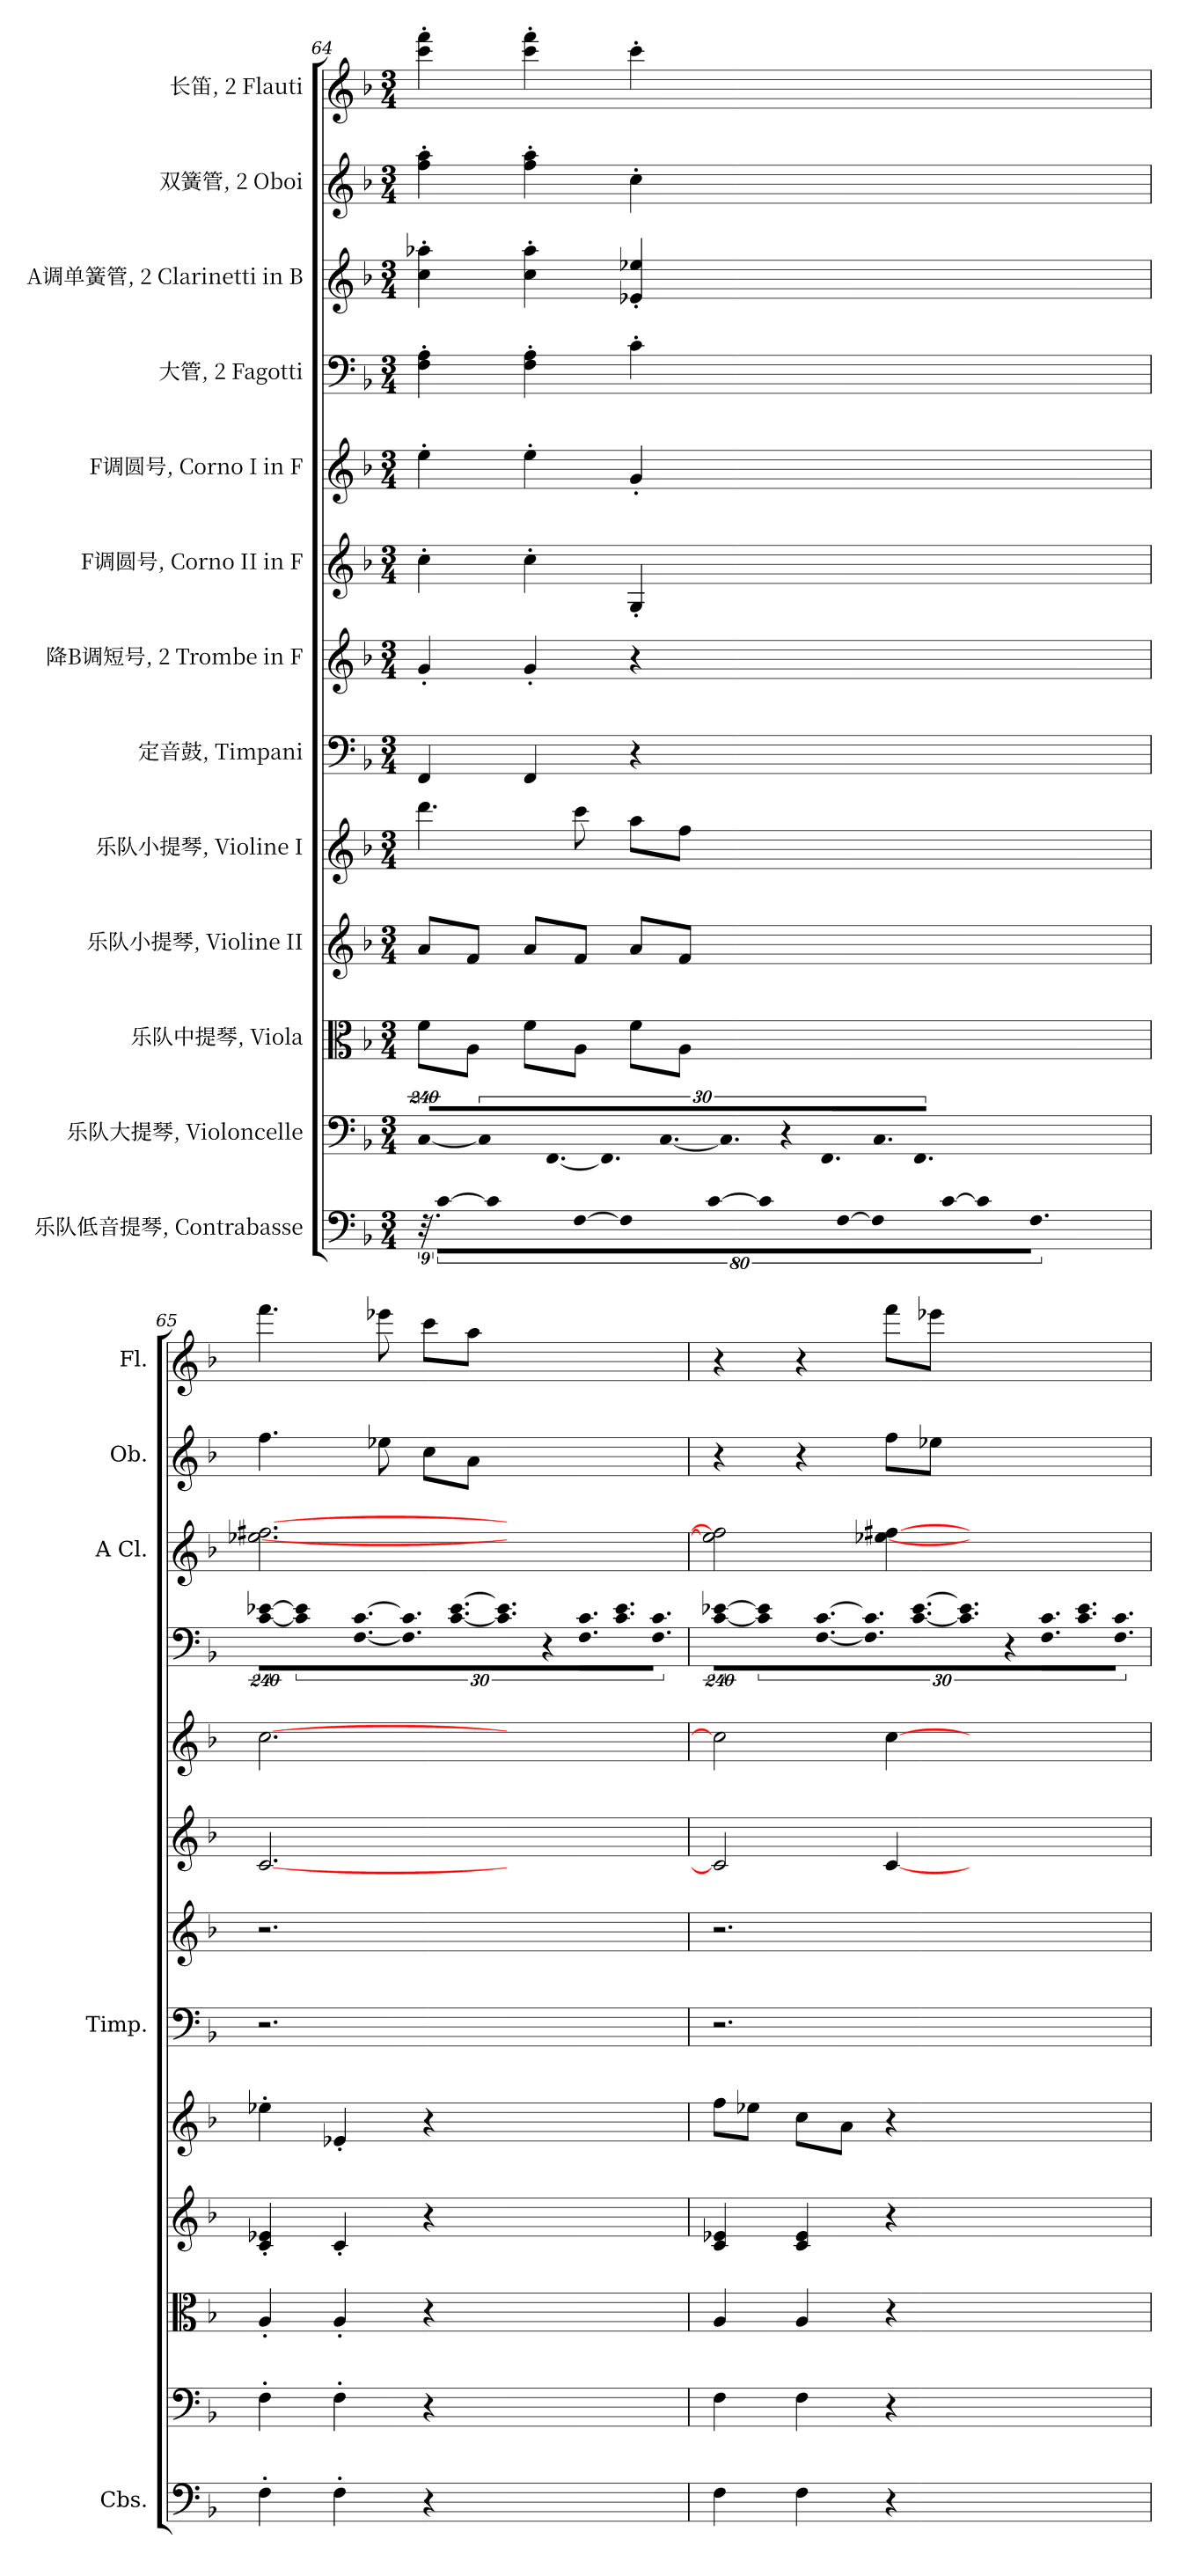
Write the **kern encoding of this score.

**kern	**kern	**kern	**kern	**kern	**kern	**kern	**kern	**kern	**kern	**kern	**kern	**kern
*part13	*part12	*part11	*part10	*part9	*part8	*part7	*part6	*part5	*part4	*part3	*part2	*part1
*staff13	*staff12	*staff11	*staff10	*staff9	*staff8	*staff7	*staff6	*staff5	*staff4	*staff3	*staff2	*staff1
*I"乐队低音提琴, Contrabasse	*I"乐队大提琴, Violoncelle	*I"乐队中提琴, Viola	*I"乐队小提琴, Violine II	*I"乐队小提琴, Violine I	*I"定音鼓, Timpani	*I"降B调短号, 2 Trombe in F	*I"F调圆号, Corno II in F	*I"F调圆号, Corno I in F	*I"大管, 2 Fagotti	*I"A调单簧管, 2 Clarinetti in B	*I"双簧管, 2 Oboi	*I"长笛, 2 Flauti
*I'Cbs.	*	*	*	*	*I'Timp.	*	*	*	*	*I'A Cl.	*I'Ob.	*I'Fl.
*clefF4	*clefF4	*clefC3	*clefG2	*clefG2	*clefF4	*clefG2	*clefG2	*clefG2	*clefF4	*clefG2	*clefG2	*clefG2
*ITrd7c12	*	*	*	*	*	*ITrd1c2	*ITrd4c7	*ITrd4c7	*	*ITrd2c3	*	*
*k[b-]	*k[b-]	*k[b-]	*k[b-]	*k[b-]	*k[b-]	*k[b-e-a-]	*k[b-e-]	*k[b-e-]	*k[b-]	*k[f#c#]	*k[b-]	*k[b-]
*M3/4	*M3/4	*M3/4	*M3/4	*M3/4	*M3/4	*M3/4	*M3/4	*M3/4	*M3/4	*M3/4	*M3/4	*M3/4
*MM96	*MM96	*MM96	*MM96	*MM96	*MM96	*MM96	*MM96	*MM96	*MM96	*MM96	*MM96	*MM96
=64	=64	=64	=64	=64	=64	=64	=64	=64	=64	=64	=64	=64
!	!LO:N:vis=8	!	!	!	!	!	!	!	!	!	!	!
36.r	[960%137C/L	8f\L	8a/L	4.ddd\	4FF/	4f'/	4f'\	4a'\	4F\' 4A\'	4a\' 4ffn\'	4ff\' 4aa\'	4ccc\' 4fff\'
!LO:N:vis=8	!	!	!	!	!	!	!	!	!	!	!	!
[640%71C\L	.	.	.	.	.	.	.	.	.	.	.	.
.	.	8A\J	8f/J	.	.	.	.	.	.	.	.	.
!	!LO:N:vis=256%9	!	!	!	!	!	!	!	!	!	!	!
.	960%17C/KLL]	.	.	.	.	.	.	.	.	.	.	.
!LO:N:vis=64	!	!	!	!	!	!	!	!	!	!	!	!
640%9C\KKK]	.	.	.	.	.	.	.	.	.	.	.	.
.	1920ryy	.	.	.	.	.	.	.	.	.	.	.
!	!LO:N:vis=32.	!	!	!	!	!	!	!	!	!	!	!
.	[1920%103FF/	.	.	.	.	.	.	.	.	.	.	.
!LO:N:vis=8	!	!	!	!	!	!	!	!	!	!	!	!
[640%71FF\	.	.	.	.	.	.	.	.	.	.	.	.
!	!LO:N:vis=32.	!	!	!	!	!	!	!	!	!	!	!
.	1920%103FF/]	.	.	.	.	.	.	.	.	.	.	.
*	*	*	*	*	*	*	*	*	*	*	*	*MM105
.	.	8f\L	8a/L	.	4FF/	4f'/	4f'\	4a'\	4F\' 4A\'	4a\' 4ff\'	4ff\' 4aa\'	4ccc\' 4fff\'
!	!LO:N:vis=32.	!	!	!	!	!	!	!	!	!	!	!
.	[1920%103C/	.	.	.	.	.	.	.	.	.	.	.
!LO:N:vis=64	!	!	!	!	!	!	!	!	!	!	!	!
640%9FF\KKK]	.	.	.	.	.	.	.	.	.	.	.	.
!LO:N:vis=8	!	!	!	!	!	!	!	!	!	!	!	!
[640%71C\	.	.	.	.	.	.	.	.	.	.	.	.
!	!LO:N:vis=32.	!	!	!	!	!	!	!	!	!	!	!
.	1920%103C/JJJ]	.	.	.	.	.	.	.	.	.	.	.
.	.	8A\J	8f/J	8ccc\	.	.	.	.	.	.	.	.
!	!LO:N:vis=32.	!	!	!	!	!	!	!	!	!	!	!
.	1920%103r	.	.	.	.	.	.	.	.	.	.	.
!LO:N:vis=64	!	!	!	!	!	!	!	!	!	!	!	!
640%9C\KKK]	.	.	.	.	.	.	.	.	.	.	.	.
!LO:N:vis=8	!	!	!	!	!	!	!	!	!	!	!	!
[640%71FF\	.	.	.	.	.	.	.	.	.	.	.	.
!	!LO:N:vis=16.	!	!	!	!	!	!	!	!	!	!	!
.	960%103FF/LL	.	.	.	.	.	.	.	.	.	.	.
*	*	*	*	*	*	*	*	*	*	*	*	*MM111
.	.	8f\L	8a/L	8aa\L	4r	4r	4C'/	4c'/	4c'\	4cn/' 4ccn/'	4cc'\	4ccc'\
!LO:N:vis=64	!	!	!	!	!	!	!	!	!	!	!	!
640%9FF\KKK]	.	.	.	.	.	.	.	.	.	.	.	.
!	!LO:N:vis=16.	!	!	!	!	!	!	!	!	!	!	!
.	960%103C/	.	.	.	.	.	.	.	.	.	.	.
!LO:N:vis=8	!	!	!	!	!	!	!	!	!	!	!	!
[640%71C\	.	.	.	.	.	.	.	.	.	.	.	.
.	.	8A\J	8f/J	8ff\J	.	.	.	.	.	.	.	.
!	!LO:N:vis=16.	!	!	!	!	!	!	!	!	!	!	!
.	960%103FF/JJ	.	.	.	.	.	.	.	.	.	.	.
!LO:N:vis=64	!	!	!	!	!	!	!	!	!	!	!	!
640%9C\KKL]	.	.	.	.	.	.	.	.	.	.	.	.
18.FF\JJ	.	.	.	.	.	.	.	.	.	.	.	.
960ryy	.	960ryy	960ryy	960ryy	960ryy	960ryy	960ryy	960ryy	960ryy	960ryy	960ryy	960ryy
!!LO:PB:g=z
=65	=65	=65	=65	=65	=65	=65	=65	=65	=65	=65	=65	=65
*	*	*	*	*	*	*	*	*	*	*	*	*MM95
!	!	!	!	!	!	!	!	!	!LO:N:vis=8	!	!	!
4FF'\	4F'\	4A'/	4c/' 4e-X/'	4ee-X'\	2.r	2.r	[2.F/	[2.f\	[960%137c\ [960%137e-X\L	[2.ccn\ [2.dd#X\	4.ff\	4.fff\
!	!	!	!	!	!	!	!	!	!LO:N:vis=256%9	!	!	!
.	.	.	.	.	.	.	.	.	960%17c\] 960%17e-\]KLL	.	.	.
.	.	.	.	.	.	.	.	.	1920ryy	.	.	.
!	!	!	!	!	!	!	!	!	!LO:N:vis=32.	!	!	!
.	.	.	.	.	.	.	.	.	[1920%103F\ [1920%103c\	.	.	.
!	!	!	!	!	!	!	!	!	!LO:N:vis=32.	!	!	!
.	.	.	.	.	.	.	.	.	1920%103F\] 1920%103c\]	.	.	.
4FF'\	4F'\	4A'/	4c'/	4e-X'/	.	.	.	.	.	.	.	.
!	!	!	!	!	!	!	!	!	!LO:N:vis=32.	!	!	!
.	.	.	.	.	.	.	.	.	[1920%103c\ [1920%103e-\	.	.	.
!	!	!	!	!	!	!	!	!	!LO:N:vis=32.	!	!	!
.	.	.	.	.	.	.	.	.	1920%103c\] 1920%103e-\]JJJ	.	.	.
.	.	.	.	.	.	.	.	.	.	.	8ee-X\	8eee-X\
!	!	!	!	!	!	!	!	!	!LO:N:vis=32.	!	!	!
.	.	.	.	.	.	.	.	.	1920%103r	.	.	.
!	!	!	!	!	!	!	!	!	!LO:N:vis=16.	!	!	!
.	.	.	.	.	.	.	.	.	960%103F\ 960%103c\LL	.	.	.
*	*	*	*	*	*	*	*	*	*	*	*	*MM107
4r	4r	4r	4r	4r	.	.	.	.	.	.	8cc\L	8ccc\L
!	!	!	!	!	!	!	!	!	!LO:N:vis=16.	!	!	!
.	.	.	.	.	.	.	.	.	960%103c\ 960%103e-\	.	.	.
.	.	.	.	.	.	.	.	.	.	.	8a\J	8aa\J
!	!	!	!	!	!	!	!	!	!LO:N:vis=16.	!	!	!
.	.	.	.	.	.	.	.	.	960%103F\ 960%103c\JJ	.	.	.
960ryy	960ryy	960ryy	960ryy	960ryy	960ryy	960ryy	960ryy	960ryy	.	960ryy	960ryy	960ryy
=66	=66	=66	=66	=66	=66	=66	=66	=66	=66	=66	=66	=66
*	*	*	*	*	*	*	*	*	*	*	*	*MM96
!	!	!	!	!	!	!	!	!	!LO:N:vis=8	!	!	!
4FF\	4F\	4A/	4c/ 4e-X/	8ff\L	2.r	2.r	2F/]	2f\]	[960%137c\ [960%137e-X\L	2cc\] 2dd#\]	4r	4r
.	.	.	.	8ee-X\J	.	.	.	.	.	.	.	.
!	!	!	!	!	!	!	!	!	!LO:N:vis=256%9	!	!	!
.	.	.	.	.	.	.	.	.	960%17c\] 960%17e-\]KLL	.	.	.
.	.	.	.	.	.	.	.	.	1920ryy	.	.	.
!	!	!	!	!	!	!	!	!	!LO:N:vis=32.	!	!	!
.	.	.	.	.	.	.	.	.	[1920%103F\ [1920%103c\	.	.	.
!	!	!	!	!	!	!	!	!	!LO:N:vis=32.	!	!	!
.	.	.	.	.	.	.	.	.	1920%103F\] 1920%103c\]	.	.	.
*	*	*	*	*	*	*	*	*	*	*	*	*MM102
4FF\	4F\	4A/	4c/ 4e-/	8cc\L	.	.	.	.	.	.	4r	4r
!	!	!	!	!	!	!	!	!	!LO:N:vis=32.	!	!	!
.	.	.	.	.	.	.	.	.	[1920%103c\ [1920%103e-\	.	.	.
!	!	!	!	!	!	!	!	!	!LO:N:vis=32.	!	!	!
.	.	.	.	.	.	.	.	.	1920%103c\] 1920%103e-\]JJJ	.	.	.
.	.	.	.	8a\J	.	.	.	.	.	.	.	.
!	!	!	!	!	!	!	!	!	!LO:N:vis=32.	!	!	!
.	.	.	.	.	.	.	.	.	1920%103r	.	.	.
!	!	!	!	!	!	!	!	!	!LO:N:vis=16.	!	!	!
.	.	.	.	.	.	.	.	.	960%103F\ 960%103c\LL	.	.	.
*	*	*	*	*	*	*	*	*	*	*	*	*MM106
4r	4r	4r	4r	4r	.	.	[4F/	[4f\	.	[4ccn\ [4dd#X\	8ff\L	8fff\L
!	!	!	!	!	!	!	!	!	!LO:N:vis=16.	!	!	!
.	.	.	.	.	.	.	.	.	960%103c\ 960%103e-\	.	.	.
.	.	.	.	.	.	.	.	.	.	.	8ee-X\J	8eee-X\J
!	!	!	!	!	!	!	!	!	!LO:N:vis=16.	!	!	!
.	.	.	.	.	.	.	.	.	960%103F\ 960%103c\JJ	.	.	.
960ryy	960ryy	960ryy	960ryy	960ryy	960ryy	960ryy	960ryy	960ryy	.	960ryy	960ryy	960ryy
=	=	=	=	=	=	=	=	=	=	=	=	=
*-	*-	*-	*-	*-	*-	*-	*-	*-	*-	*-	*-	*-
